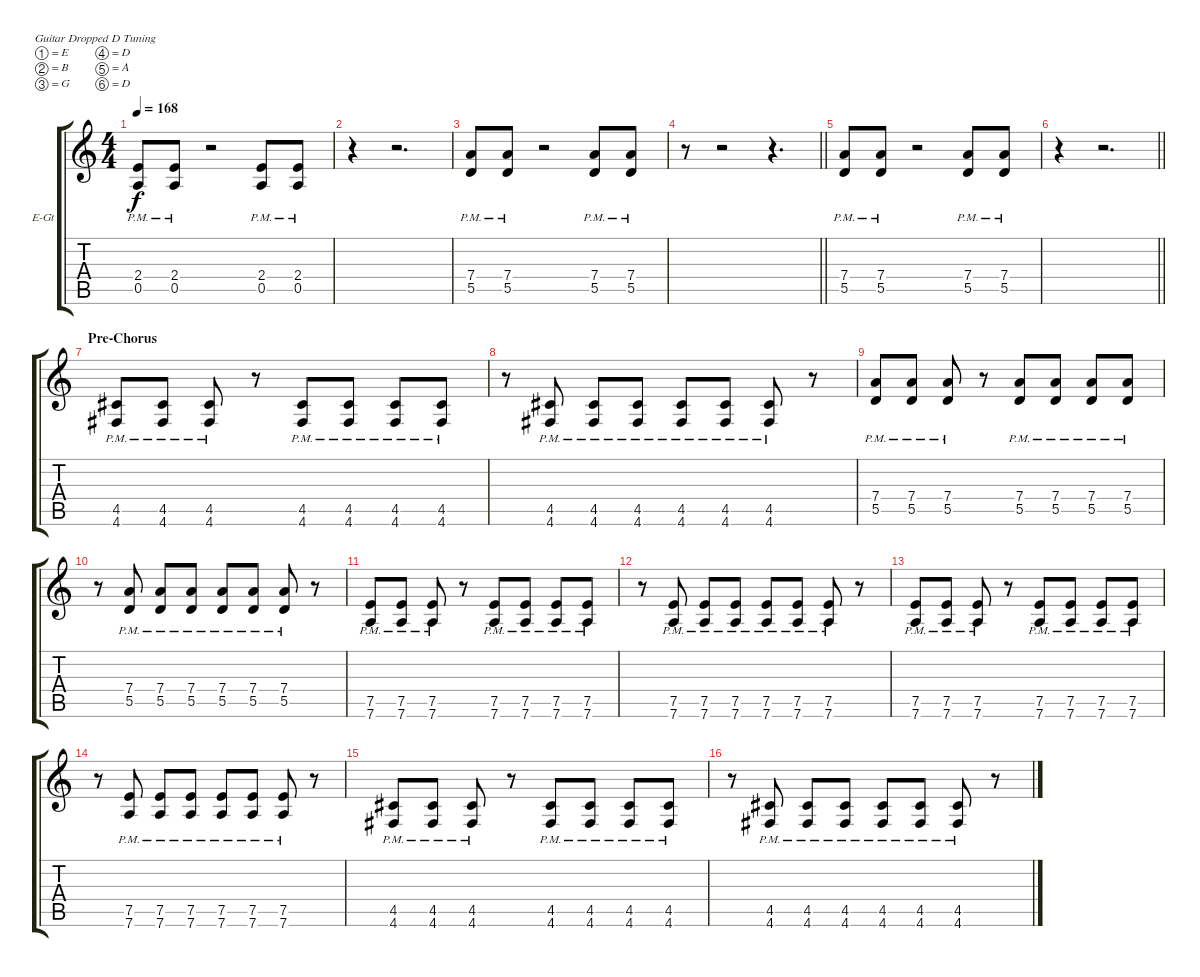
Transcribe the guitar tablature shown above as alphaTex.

\bracketExtendMode groupsimilarinstruments
\firstSystemTrackNameOrientation horizontal
\otherSystemsTrackNameOrientation horizontal
\track ("Rhythm" "E-Gt") {instrument distortionguitar}
\staff {score tabs}
\tuning (E4 B3 G3 D3 A2 D2)
\ts (4 4)
\tempo 168
\clef g2
\ks c
(2.4{pm} 0.5{pm}).8{dy f} (2.4{pm} 0.5{pm}).8 r.2 (2.4{pm} 0.5{pm}).8 (2.4{pm} 0.5{pm}).8 |
r.4 r.2{d} |
(7.4{pm} 5.5{pm}).8 (7.4{pm} 5.5{pm}).8 r.2 (7.4{pm} 5.5{pm}).8 (7.4{pm} 5.5{pm}).8 |
\barLineRight lightlight
r.8 r.2 r.4{d} |
(7.4{pm} 5.5{pm}).8 (7.4{pm} 5.5{pm}).8 r.2 (7.4{pm} 5.5{pm}).8 (7.4{pm} 5.5{pm}).8 |
\barLineRight lightlight
r.4 r.2{d} |
\section ("" "Pre-Chorus")
(4.5{pm} 4.6{pm}).8 (4.5{pm} 4.6{pm}).8 (4.5{pm} 4.6{pm}).8 r.8 (4.5{pm} 4.6{pm}).8 (4.5{pm} 4.6{pm}).8 (4.5{pm} 4.6{pm}).8 (4.5{pm} 4.6{pm}).8 |
r.8 (4.5{pm} 4.6{pm}).8 (4.5{pm} 4.6{pm}).8 (4.5{pm} 4.6{pm}).8 (4.5{pm} 4.6{pm}).8 (4.5{pm} 4.6{pm}).8 (4.5{pm} 4.6{pm}).8 r.8 |
(7.4{pm} 5.5{pm}).8 (7.4{pm} 5.5{pm}).8 (7.4{pm} 5.5{pm}).8 r.8 (7.4{pm} 5.5{pm}).8 (7.4{pm} 5.5{pm}).8 (7.4{pm} 5.5{pm}).8 (7.4{pm} 5.5{pm}).8 |
r.8 (7.4{pm} 5.5{pm}).8 (7.4{pm} 5.5{pm}).8 (7.4{pm} 5.5{pm}).8 (7.4{pm} 5.5{pm}).8 (7.4{pm} 5.5{pm}).8 (7.4{pm} 5.5{pm}).8 r.8 |
(7.5{pm} 7.6{pm}).8 (7.5{pm} 7.6{pm}).8 (7.5{pm} 7.6{pm}).8 r.8 (7.5{pm} 7.6{pm}).8 (7.5{pm} 7.6{pm}).8 (7.5{pm} 7.6{pm}).8 (7.5{pm} 7.6{pm}).8 |
r.8 (7.5{pm} 7.6{pm}).8 (7.5{pm} 7.6{pm}).8 (7.5{pm} 7.6{pm}).8 (7.5{pm} 7.6{pm}).8 (7.5{pm} 7.6{pm}).8 (7.5{pm} 7.6{pm}).8 r.8 |
(7.5{pm} 7.6{pm}).8 (7.5{pm} 7.6{pm}).8 (7.5{pm} 7.6{pm}).8 r.8 (7.5{pm} 7.6{pm}).8 (7.5{pm} 7.6{pm}).8 (7.5{pm} 7.6{pm}).8 (7.5{pm} 7.6{pm}).8 |
r.8 (7.5{pm} 7.6{pm}).8 (7.5{pm} 7.6{pm}).8 (7.5{pm} 7.6{pm}).8 (7.5{pm} 7.6{pm}).8 (7.5{pm} 7.6{pm}).8 (7.5{pm} 7.6{pm}).8 r.8 |
(4.5{pm} 4.6{pm}).8 (4.5{pm} 4.6{pm}).8 (4.5{pm} 4.6{pm}).8 r.8 (4.5{pm} 4.6{pm}).8 (4.5{pm} 4.6{pm}).8 (4.5{pm} 4.6{pm}).8 (4.5{pm} 4.6{pm}).8 |
r.8 (4.5{pm} 4.6{pm}).8 (4.5{pm} 4.6{pm}).8 (4.5{pm} 4.6{pm}).8 (4.5{pm} 4.6{pm}).8 (4.5{pm} 4.6{pm}).8 (4.5{pm} 4.6{pm}).8 r.8
